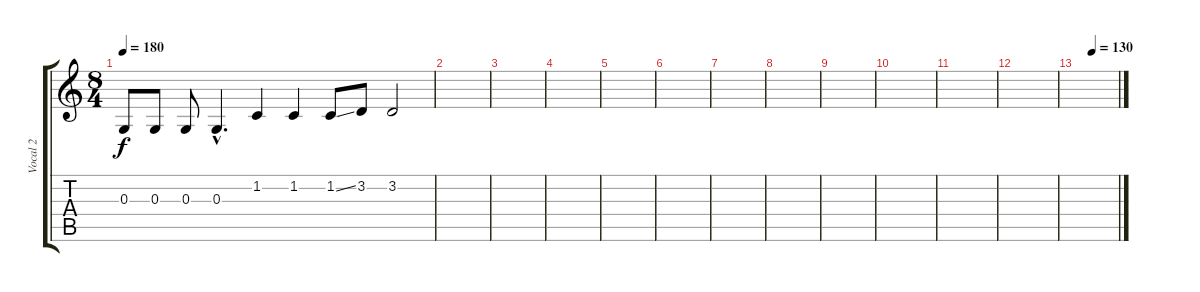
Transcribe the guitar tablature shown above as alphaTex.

\track ("Vocal 2" "Vocal 2") {instrument ocarina}
\staff {score tabs}
\tuning (E4 B3 G3 D3 A2 E2) {hide}
\ts (8 4)
\tempo 180
\clef g2
\ks c
0.3.8{dy f} 0.3.8 0.3.8 0.3{hac}.4{d} 1.2.4 1.2.4 1.2{ss}.8 3.2.8 3.2.2 |
|
|
|
|
|
|
|
|
|
|
|
\tempo (130 0.375)
